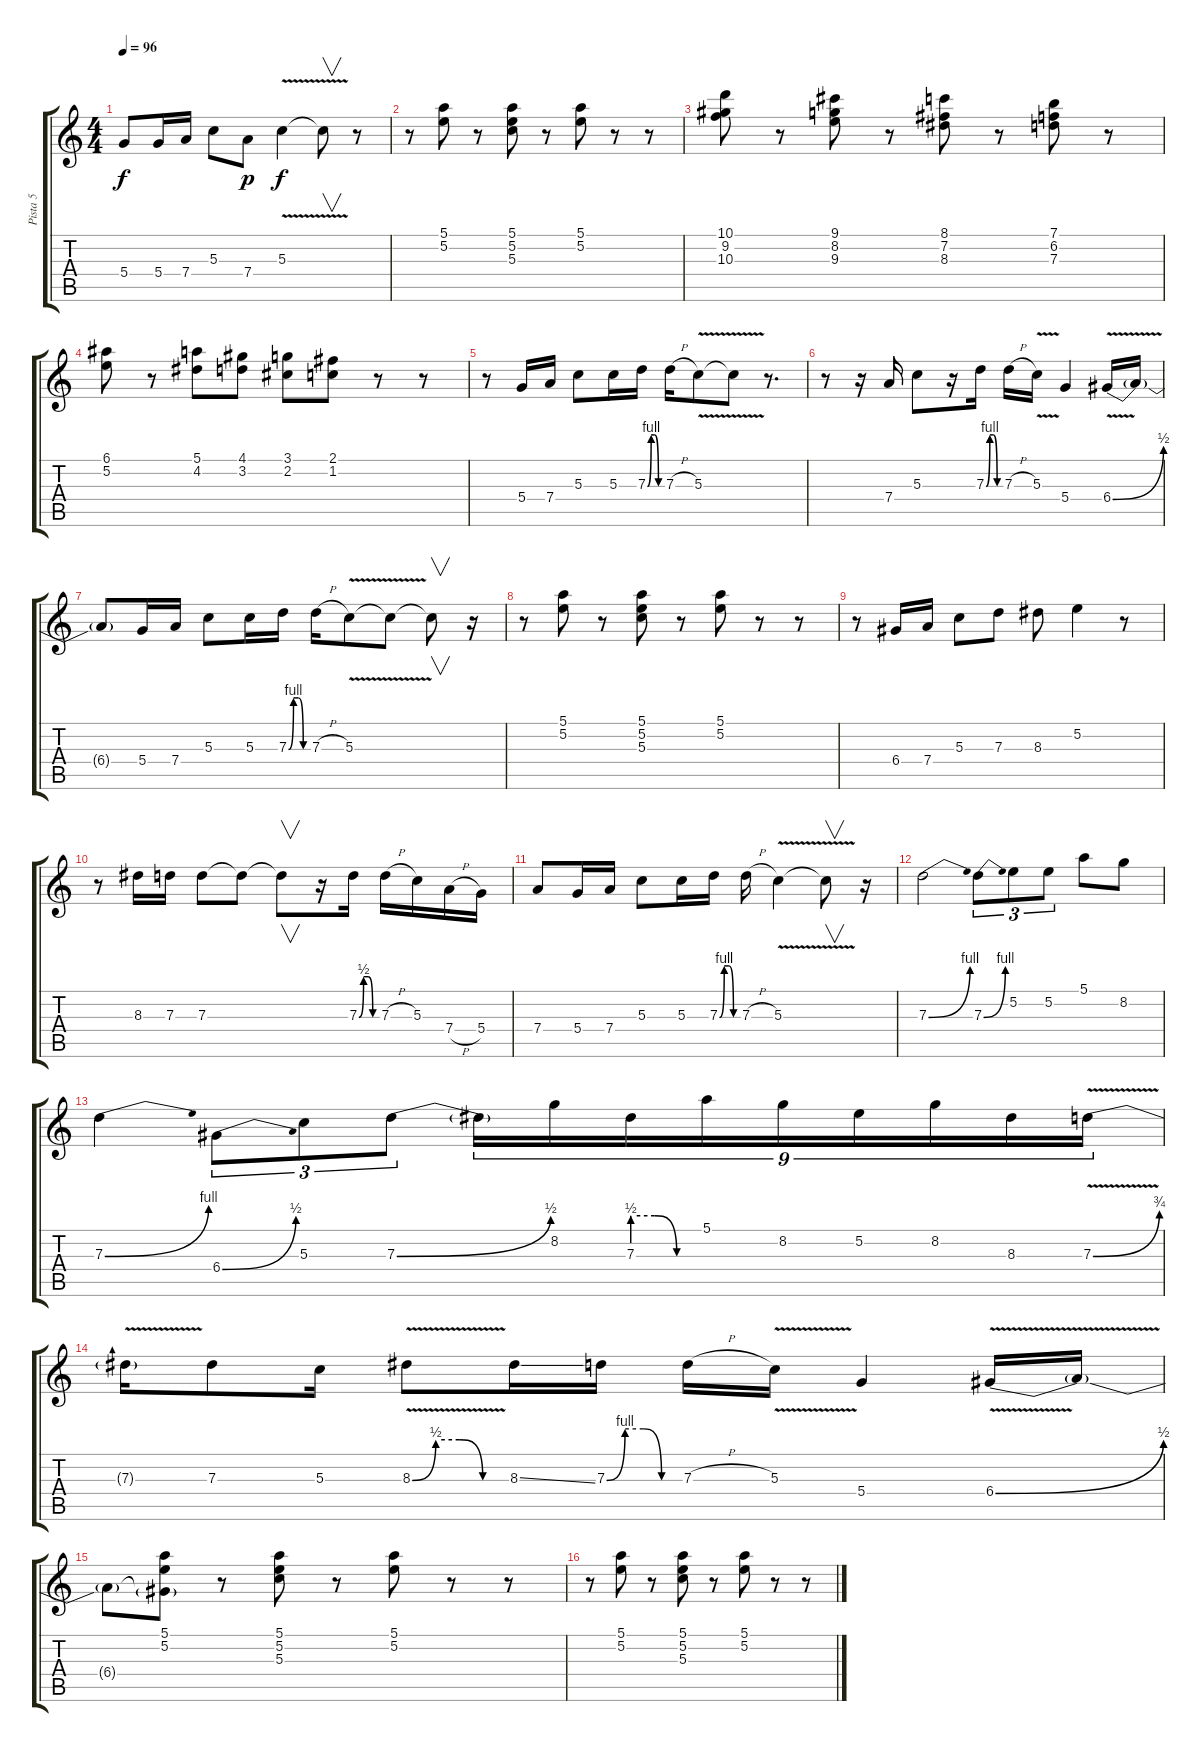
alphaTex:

\track ("Pista 5" "Pista 5") {instrument overdrivenguitar}
\staff {score tabs}
\tuning (E4 B3 G3 D3 A2 E2) {hide}
\ts (4 4)
\tempo 96
\clef g2
\ks c
5.4{t}.8{dy f} 5.4.16 7.4.16 5.3.8 7.4.8{dy p} 5.3{v}.4{dy f} 5.3{t}.8{v} r.8 |
r.8 (5.1 5.2).8 r.8 (5.1 5.2 5.3).8 r.8 (5.1 5.2).8 r.8 r.8 |
(10.1 9.2 10.3).8 r.8 (9.1 8.2 9.3).8 r.8 (8.1 7.2 8.3).8 r.8 (7.1 6.2 7.3).8 r.8 |
(6.1 5.2).8 r.8 (5.1 4.2).8 (4.1 3.2).8 (3.1 2.2).8 (2.1 1.2).8 r.8 r.8 |
r.8 5.4.16 7.4.16 5.3.8 5.3.16 7.3{be (custom 0 0 15 4 30 4 45 0 60 0)}.16 7.3{h}.16 5.3{v}.8 5.3{t}.8 r.8{d} |
r.8 r.16 7.4.16 5.3.8 r.16 7.3{be (custom 0 0 15 4 30 4 45 0 60 0)}.16 7.3{h}.16 5.3{v}.16 5.4.4 6.4{be (bend 0 0 60 2) v}.16 6.4{t}.16 |
6.4{t}.8 5.4.16 7.4.16 5.3.8 5.3.16 7.3{be (custom 0 0 15 4 30 4 45 0 60 0)}.16 7.3{h}.16 5.3{v}.8 5.3{t}.8 5.3{t}.8{v} r.16 |
r.8 (5.1 5.2).8 r.8 (5.1 5.2 5.3).8 r.8 (5.1 5.2).8 r.8 r.8 |
r.8 6.4.16 7.4.16 5.3.8 7.3.8 8.3.8 5.2.4 r.8 |
r.8 8.3.16 7.3.16 7.3.8 7.3{t}.8 7.3{t}.8{v} r.16 7.3{be (custom 0 0 15 2 30 2 45 0 60 0)}.16 7.3{h}.16 5.3.16 7.4{h}.16 5.4.16 |
7.4.8 5.4.16 7.4.16 5.3.8 5.3.16 7.3{be (custom 0 0 15 4 30 4 45 0 60 0)}.16 7.3{h}.16 5.3{v}.4 5.3{t}.8{v} r.16 |
7.3{be (bend 0 0 60 4)}.2 7.3{be (bend 0 0 60 4)}.8{tu (3 2)} 5.2.8{tu (3 2)} 5.2.8{tu (3 2)} 5.1.8 8.2.8 |
7.3{be (bend 0 0 60 4)}.4 6.4{be (bend 0 0 60 2)}.8{tu (3 2)} 5.3.8{tu (3 2)} 7.3{be (bend 0 0 60 2)}.8{tu (3 2)} 7.3{t}.16{tu (9 8)} 8.2.16{tu (9 8)} 7.3{be (custom 0 2 20 2 40 0 60 0)}.16{tu (9 8)} 5.1.16{tu (9 8)} 8.2.16{tu (9 8)} 5.2.16{tu (9 8)} 8.2.16{tu (9 8)} 8.3.16{tu (9 8)} 7.3{be (bend 0 0 60 3) v}.16{tu (9 8)} |
7.3{t}.16 7.3.8 5.3.16 8.3{be (custom 0 0 15 2 30 2 45 0 60 0) v}.8 8.3{ss}.16 7.3{be (custom 0 0 15 4 30 4 45 0 60 0)}.16 7.3{h}.16 5.3{v}.16 5.4.4 6.4{be (bend 0 0 60 2) v}.16 6.4{t}.16 |
6.4{t}.8 (5.1 5.2 6.4{t}).8 r.8 (5.1 5.2 5.3).8 r.8 (5.1 5.2).8 r.8 r.8 |
r.8 (5.1 5.2).8 r.8 (5.1 5.2 5.3).8 r.8 (5.1 5.2).8 r.8 r.8
